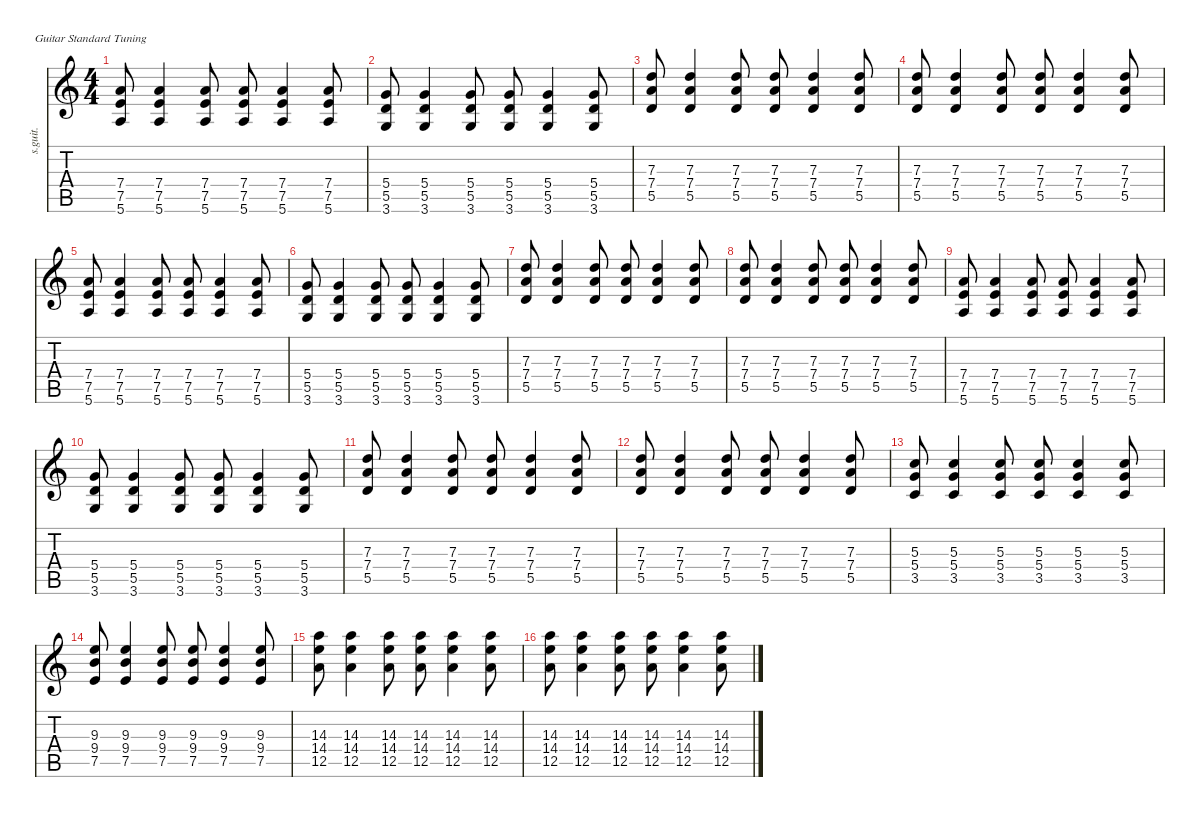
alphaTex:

\defaultSystemsLayout 4
\hideDynamics
\bracketExtendMode nobrackets
\track ("" "s.guit.") {instrument distortionguitar}
\staff {score tabs}
\tuning (E4 B3 G3 D3 A2 E2)
\ts (4 4)
\tempo (160 hide)
\clef g2
\ks c
(7.4 7.5 5.6).8{dy f} (7.4 7.5 5.6).4 (7.4 7.5 5.6).8 (7.4 7.5 5.6).8 (7.4 7.5 5.6).4 (7.4 7.5 5.6).8 |
(5.4 5.5 3.6).8 (5.4 5.5 3.6).4 (5.4 5.5 3.6).8 (5.4 5.5 3.6).8 (5.4 5.5 3.6).4 (5.4 5.5 3.6).8 |
(7.3 7.4 5.5).8 (7.3 7.4 5.5).4 (7.3 7.4 5.5).8 (7.3 7.4 5.5).8 (7.3 7.4 5.5).4 (7.3 7.4 5.5).8 |
(7.3 7.4 5.5).8 (7.3 7.4 5.5).4 (7.3 7.4 5.5).8 (7.3 7.4 5.5).8 (7.3 7.4 5.5).4 (7.3 7.4 5.5).8 |
(7.4 7.5 5.6).8 (7.4 7.5 5.6).4 (7.4 7.5 5.6).8 (7.4 7.5 5.6).8 (7.4 7.5 5.6).4 (7.4 7.5 5.6).8 |
(5.4 5.5 3.6).8 (5.4 5.5 3.6).4 (5.4 5.5 3.6).8 (5.4 5.5 3.6).8 (5.4 5.5 3.6).4 (5.4 5.5 3.6).8 |
(7.3 7.4 5.5).8 (7.3 7.4 5.5).4 (7.3 7.4 5.5).8 (7.3 7.4 5.5).8 (7.3 7.4 5.5).4 (7.3 7.4 5.5).8 |
(7.3 7.4 5.5).8 (7.3 7.4 5.5).4 (7.3 7.4 5.5).8 (7.3 7.4 5.5).8 (7.3 7.4 5.5).4 (7.3 7.4 5.5).8 |
(7.4 7.5 5.6).8 (7.4 7.5 5.6).4 (7.4 7.5 5.6).8 (7.4 7.5 5.6).8 (7.4 7.5 5.6).4 (7.4 7.5 5.6).8 |
(5.4 5.5 3.6).8 (5.4 5.5 3.6).4 (5.4 5.5 3.6).8 (5.4 5.5 3.6).8 (5.4 5.5 3.6).4 (5.4 5.5 3.6).8 |
(7.3 7.4 5.5).8 (7.3 7.4 5.5).4 (7.3 7.4 5.5).8 (7.3 7.4 5.5).8 (7.3 7.4 5.5).4 (7.3 7.4 5.5).8 |
(7.3 7.4 5.5).8 (7.3 7.4 5.5).4 (7.3 7.4 5.5).8 (7.3 7.4 5.5).8 (7.3 7.4 5.5).4 (7.3 7.4 5.5).8 |
(5.3 5.4 3.5).8 (5.3 5.4 3.5).4 (5.3 5.4 3.5).8 (5.3 5.4 3.5).8 (5.3 5.4 3.5).4 (5.3 5.4 3.5).8 |
(9.3 9.4 7.5).8 (9.3 9.4 7.5).4 (9.3 9.4 7.5).8 (9.3 9.4 7.5).8 (9.3 9.4 7.5).4 (9.3 9.4 7.5).8 |
(14.3 14.4 12.5).8 (14.3 14.4 12.5).4 (14.3 14.4 12.5).8 (14.3 14.4 12.5).8 (14.3 14.4 12.5).4 (14.3 14.4 12.5).8 |
(14.3 14.4 12.5).8 (14.3 14.4 12.5).4 (14.3 14.4 12.5).8 (14.3 14.4 12.5).8 (14.3 14.4 12.5).4 (14.3 14.4 12.5).8
